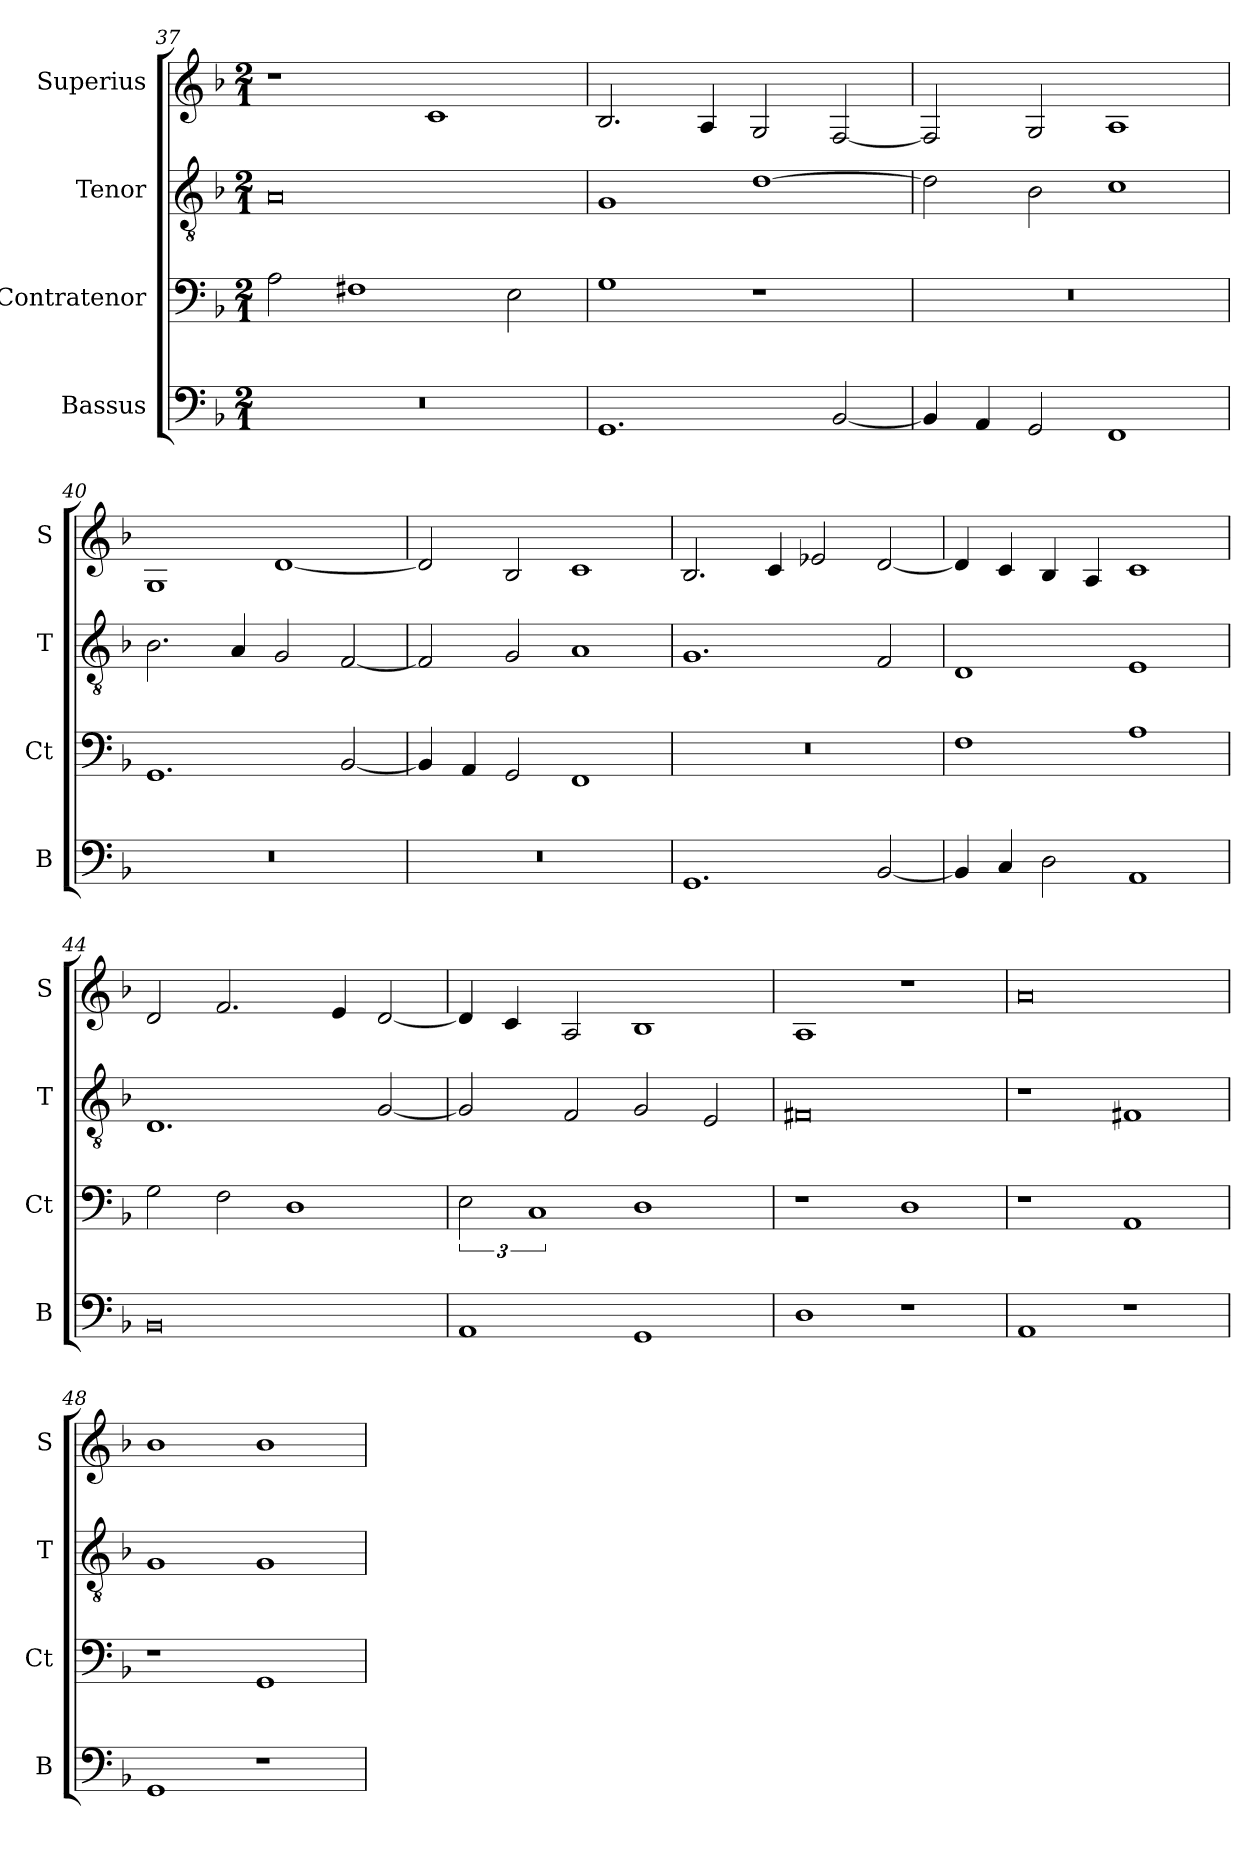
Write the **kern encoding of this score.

**kern	**kern	**kern	**kern
*part4	*part3	*part2	*part1
*staff4	*staff3	*staff2	*staff1
*I"Bassus	*I"Contratenor	*I"Tenor	*I"Superius
*I'B	*I'Ct	*I'T	*I'S
*clefF4	*clefF4	*clefGv2	*clefG2
*k[b-]	*k[b-]	*k[b-]	*k[b-]
*M2/1	*M2/1	*M2/1	*M2/1
=37	=37	=37	=37
0r	2A	0A	1r
.	1F#X	.	.
.	.	.	1c
.	2E	.	.
=38	=38	=38	=38
1.GG	1G	1G	2.B-
.	.	.	4A
.	1r	[1d	2G
[2BB-	.	.	[2F
=39	=39	=39	=39
4BB-]	0r	2d]	2F]
4AA	.	.	.
2GG	.	2B-	2G
1FF	.	1c	1A
=40	=40	=40	=40
0r	1.GG	2.B-	1G
.	.	4A	.
.	.	2G	[1d
.	[2BB-	[2F	.
=41	=41	=41	=41
0r	4BB-]	2F]	2d]
.	4AA	.	.
.	2GG	2G	2B-
.	1FF	1A	1c
=42	=42	=42	=42
1.GG	0r	1.G	2.B-
.	.	.	4c
.	.	.	2e-X
[2BB-	.	2F	[2d
=43	=43	=43	=43
4BB-]	1F	1D	4d]
4C	.	.	4c
2D	.	.	4B-
.	.	.	4A
1AA	1A	1E	1c
=44	=44	=44	=44
0BB-	2G	1.D	2d
.	2F	.	2.f
.	1D	.	.
.	.	.	4e
.	.	[2G	[2d
=45	=45	=45	=45
1AA	3E	2G]	4d]
.	.	.	4c
.	3%2C	.	.
.	.	2F	2A
1GG	1D	2G	1B-
.	.	2E	.
=46	=46	=46	=46
1D	1r	0F#X	1A
1r	1D	.	1r
=47	=47	=47	=47
1AA	1r	1r	0a
1r	1AA	1F#X	.
=48	=48	=48	=48
1GG	1r	1G	1b-
1r	1GG	1G	1b-
=	=	=	=
*-	*-	*-	*-
